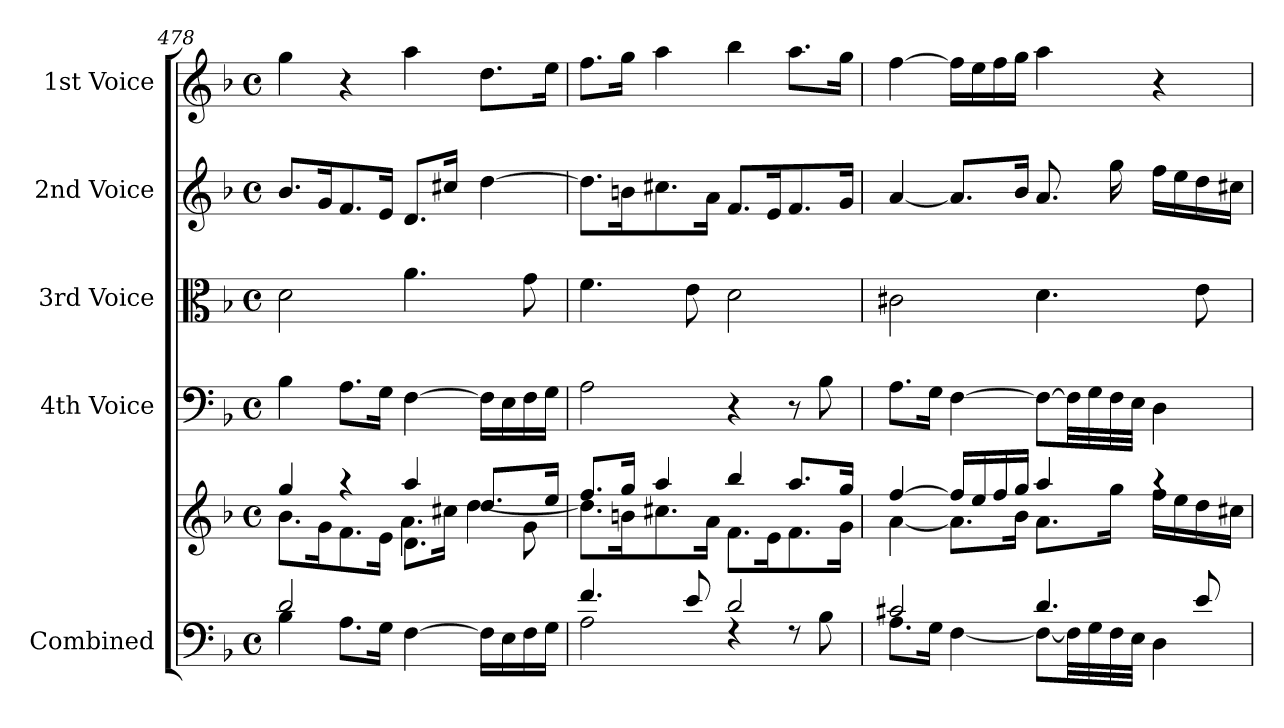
**kern	**kern	**kern	**kern	**kern	**kern
*part5	*part5	*part4	*part3	*part2	*part1
*staff6	*staff5	*staff4	*staff3	*staff2	*staff1
*I"Combined	*	*I"4th Voice	*I"3rd Voice	*I"2nd Voice	*I"1st Voice
*clefF4	*clefG2	*clefF4	*clefC3	*clefG2	*clefG2
*k[b-]	*k[b-]	*k[b-]	*k[b-]	*k[b-]	*k[b-]
*M4/4	*M4/4	*M4/4	*M4/4	*M4/4	*M4/4
*met(c)	*met(c)	*met(c)	*met(c)	*met(c)	*met(c)
=478	=478	=478	=478	=478	=478
*^	*^	*	*	*	*
*	*	*	*^	*	*	*	*
2d/	4B-\	4gg/	8.b-\L	2ryy	4B-\	2d\	8.b-/L	4gg\
.	.	.	16g\K	.	.	.	16g/K	.
.	8.A\L	4r	8.f\	.	8.A\L	.	8.f/	4r
.	16G\Jk	.	16e\Jk	.	16G\Jk	.	16e/Jk	.
2ryy	[4F\	4aa/	8.d\L	4.a\	[4F\	4.a\	8.d/L	4aa\
.	.	.	16cc#X\Jk	.	.	.	16cc#X/Jk	.
.	16F\LL]	8.dd/L	[4dd\	.	16F\LL]	.	[4dd\	8.dd\L
.	16E\	.	.	.	16E\	.	.	.
.	16F\	.	.	8g\	16F\	8g\	.	.
.	16G\JJ	16ee/Jk	.	.	16G\JJ	.	.	16ee\Jk
*	*	*	*v	*v	*	*	*	*
=479	=479	=479	=479	=479	=479	=479	=479
4.f/	2A\	8.ff/L	8.dd\L]	2A\	4.f\	8.dd\L]	8.ff\L
.	.	16gg/Jk	16bn\K	.	.	16bn\K	16gg\Jk
.	.	4aa/	8.cc#X\	.	.	8.cc#X\	4aa\
8e/	.	.	.	.	8e\	.	.
.	.	.	16a\Jk	.	.	16a\Jk	.
2d/	4rF	4bb-/	8.f\L	4r	2d\	8.f/L	4bb-\
.	.	.	16e\K	.	.	16e/K	.
.	8rF	8.aa/L	8.f\	8r	.	8.f/	8.aa\L
.	8B-\	.	.	8B-\	.	.	.
.	.	16gg/Jk	16g\Jk	.	.	16g/Jk	16gg\Jk
!!LO:PB:g=z
=480	=480	=480	=480	=480	=480	=480	=480
2c#X/	8.A\L	[4ff/	[4a\	8.A\L	2c#X\	[4a/	[4ff\
.	16G\Jk	.	.	16G\Jk	.	.	.
.	[4F\	16ff/LL]	8.a\L]	[4F\	.	8.a/L]	16ff\LL]
.	.	16ee/	.	.	.	.	16ee\
.	.	16ff/	.	.	.	.	16ff\
.	.	16gg/JJ	16b-\Jk	.	.	16b-/Jk	16gg\JJ
4.d/	8F\L_	4aa/	8.a\L	8F\L_	4.d\	8.a/	4aa\
.	32F\LL]	.	.	32F\LL]	.	.	.
.	32G\	.	.	32G\	.	.	.
.	32F\	.	16gg\Jk	32F\	.	16gg\	.
.	32E\JJJ	.	.	32E\JJJ	.	.	.
.	4D\	4raa	16ff\LL	4D\	.	16ff\LL	4r
.	.	.	16ee\	.	.	16ee\	.
8e/	.	.	16dd\	.	8e\	16dd\	.
.	.	.	16cc#X\JJ	.	.	16cc#X\JJ	.
*v	*v	*	*	*	*	*	*
*	*v	*v	*	*	*	*
=	=	=	=	=	=
*-	*-	*-	*-	*-	*-
